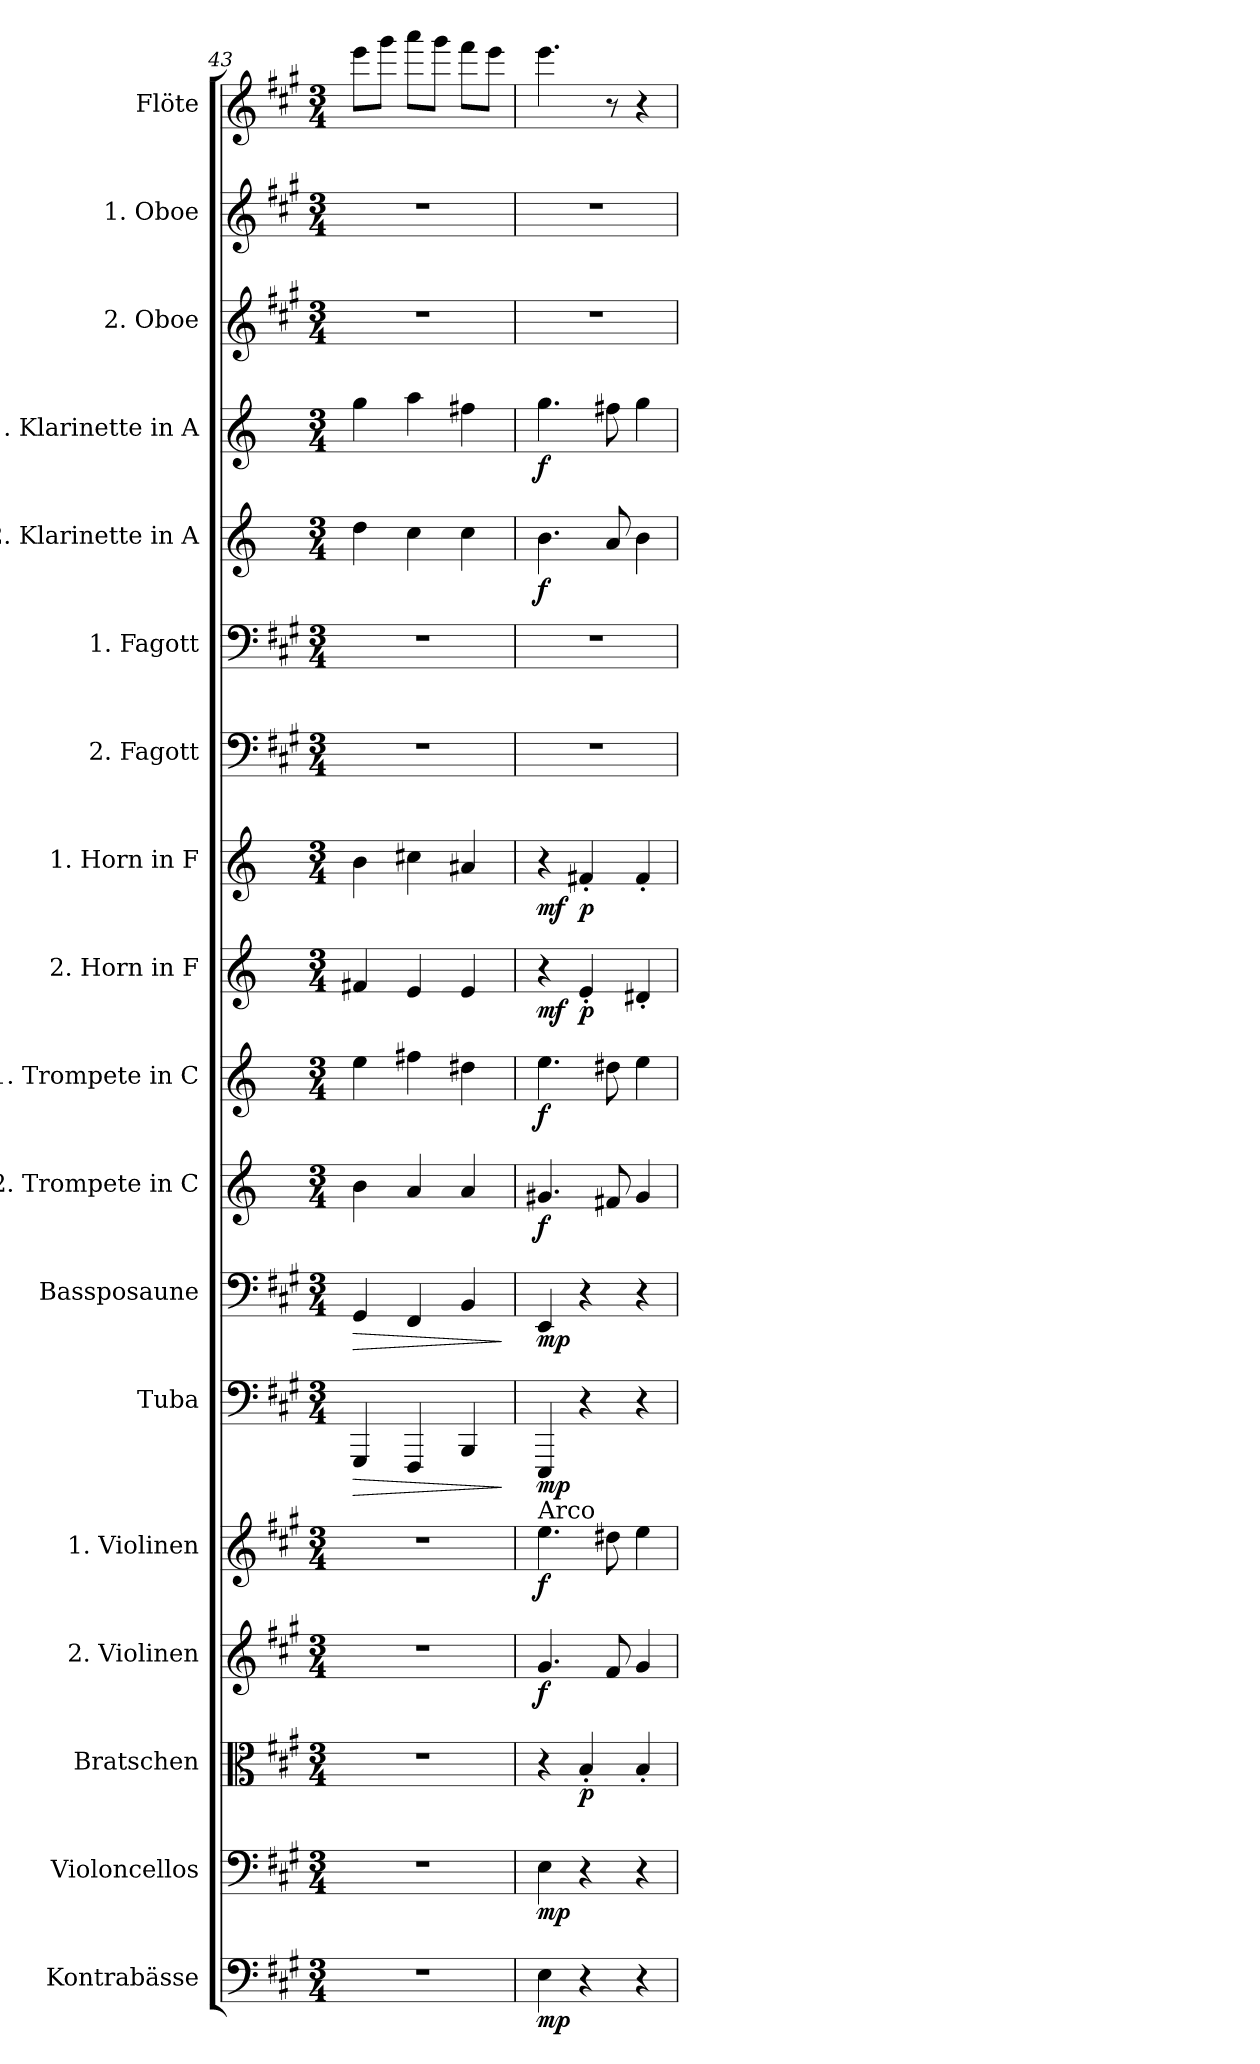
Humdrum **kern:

**kern	**dynam	**kern	**dynam	**kern	**dynam	**kern	**dynam	**kern	**dynam	**kern	**dynam	**kern	**dynam	**kern	**dynam	**kern	**dynam	**kern	**dynam	**kern	**dynam	**kern	**kern	**kern	**dynam	**kern	**dynam	**kern	**kern	**kern
*part18	*part18	*part17	*part17	*part16	*part16	*part15	*part15	*part14	*part14	*part13	*part13	*part12	*part12	*part11	*part11	*part10	*part10	*part9	*part9	*part8	*part8	*part7	*part6	*part5	*part5	*part4	*part4	*part3	*part2	*part1
*staff18	*staff18	*staff17	*staff17	*staff16	*staff16	*staff15	*staff15	*staff14	*staff14	*staff13	*staff13	*staff12	*staff12	*staff11	*staff11	*staff10	*staff10	*staff9	*staff9	*staff8	*staff8	*staff7	*staff6	*staff5	*staff5	*staff4	*staff4	*staff3	*staff2	*staff1
*I"Kontrabässe	*	*I"Violoncellos	*	*I"Bratschen	*	*I"2. Violinen	*	*I"1. Violinen	*	*I"Tuba	*	*I"Bassposaune	*	*I"2. Trompete in C	*	*I"1. Trompete in C	*	*I"2. Horn in F	*	*I"1. Horn in F	*	*I"2. Fagott	*I"1. Fagott	*I"2. Klarinette in A	*	*I"1. Klarinette in A	*	*I"2. Oboe	*I"1. Oboe	*I"Flöte
*I'Kbs.	*	*I'Vcs.	*	*I'Bran.	*	*I'2. Vln.	*	*I'1. Vln.	*	*I'Tba.	*	*I'B.psn.	*	*	*	*	*	*	*	*	*	*I'2. Fgt.	*I'1. Fgt.	*	*	*	*	*I'2. Ob.	*I'1. Ob.	*I'Fl.
*clefF4	*	*clefF4	*	*clefC3	*	*clefG2	*	*clefG2	*	*clefF4	*	*clefF4	*	*clefG2	*	*clefG2	*	*clefG2	*	*clefG2	*	*clefF4	*clefF4	*clefG2	*	*clefG2	*	*clefG2	*clefG2	*clefG2
*ITrd7c12	*	*	*	*	*	*	*	*	*	*	*	*	*	*	*	*	*	*ITrd4c7	*	*ITrd4c7	*	*	*	*ITrd2c3	*	*ITrd2c3	*	*	*	*
*k[f#c#g#]	*	*k[f#c#g#]	*	*k[f#c#g#]	*	*k[f#c#g#]	*	*k[f#c#g#]	*	*k[f#c#g#]	*	*k[f#c#g#]	*	*k[]	*	*k[]	*	*k[b-]	*	*k[b-]	*	*k[f#c#g#]	*k[f#c#g#]	*k[f#c#g#]	*	*k[f#c#g#]	*	*k[f#c#g#]	*k[f#c#g#]	*k[f#c#g#]
*M3/4	*	*M3/4	*	*M3/4	*	*M3/4	*	*M3/4	*	*M3/4	*	*M3/4	*	*M3/4	*	*M3/4	*	*M3/4	*	*M3/4	*	*M3/4	*M3/4	*M3/4	*	*M3/4	*	*M3/4	*M3/4	*M3/4
=43	=43	=43	=43	=43	=43	=43	=43	=43	=43	=43	=43	=43	=43	=43	=43	=43	=43	=43	=43	=43	=43	=43	=43	=43	=43	=43	=43	=43	=43	=43
!	!	!	!	!	!	!	!	!	!	!	!LO:HP:b	!	!LO:HP:b	!	!	!	!	!	!	!	!	!	!	!	!	!	!	!	!	!
2.r	.	2.r	.	2.r	.	2.r	.	2.r	.	4GGG#/	>	4GG#/	>	4b\	.	4ee\	.	4Bn/	.	4e\	.	2.r	2.r	4b\	.	4ee\	.	2.r	2.r	8eee\L
.	.	.	.	.	.	.	.	.	.	.	.	.	.	.	.	.	.	.	.	.	.	.	.	.	.	.	.	.	.	8ggg#\J
.	.	.	.	.	.	.	.	.	.	4FFF#/	.	4FF#/	.	4a/	.	4ff#X\	.	4A/	.	4f#X\	.	.	.	4a\	.	4ff#\	.	.	.	8aaa\L
.	.	.	.	.	.	.	.	.	.	.	.	.	.	.	.	.	.	.	.	.	.	.	.	.	.	.	.	.	.	8ggg#\J
.	.	.	.	.	.	.	.	.	.	4BBB/	.	4BB/	.	4a/	.	4dd#X\	.	4A/	.	4d#X/	.	.	.	4a\	.	4dd#X\	.	.	.	8fff#\L
.	.	.	.	.	.	.	.	.	.	.	.	.	.	.	.	.	.	.	.	.	.	.	.	.	.	.	.	.	.	8eee\J
.	.	.	.	.	.	.	.	.	.	.	]	.	]	.	.	.	.	.	.	.	.	.	.	.	.	.	.	.	.	.
=44	=44	=44	=44	=44	=44	=44	=44	=44	=44	=44	=44	=44	=44	=44	=44	=44	=44	=44	=44	=44	=44	=44	=44	=44	=44	=44	=44	=44	=44	=44
!	!	!	!	!	!	!	!	!LO:TX:a:t=Arco	!	!	!	!	!	!	!	!	!	!	!	!	!	!	!	!	!	!	!	!	!	!
!	!LO:DY:b	!	!LO:DY:b	!	!	!	!LO:DY:b	!	!LO:DY:b	!	!LO:DY:b	!	!LO:DY:b	!	!LO:DY:b	!	!LO:DY:b	!	!LO:DY:b	!	!LO:DY:b	!	!	!	!LO:DY:b	!	!LO:DY:b	!	!	!
4EE\	mp	4E\	mp	4r	.	4.g#/	f	4.ee\	f	4EEE/	mp	4EE/	mp	4.g#X/	f	4.ee\	f	4r	mf	4r	mf	2.r	2.r	4.g#\	f	4.ee\	f	2.r	2.r	4.eee\
!	!	!	!	!	!LO:DY:b	!	!	!	!	!	!	!	!	!	!	!	!	!	!LO:DY:b	!	!LO:DY:b	!	!	!	!	!	!	!	!	!
4r	.	4r	.	4B'/	p	.	.	.	.	4r	.	4r	.	.	.	.	.	4A'/	p	4Bn'/	p	.	.	.	.	.	.	.	.	.
.	.	.	.	.	.	8f#/	.	8dd#X\	.	.	.	.	.	8f#X/	.	8dd#X\	.	.	.	.	.	.	.	8f#/	.	8dd#X\	.	.	.	8r
4r	.	4r	.	4B'/	.	4g#/	.	4ee\	.	4r	.	4r	.	4g#/	.	4ee\	.	4G#X'/	.	4B'/	.	.	.	4g#\	.	4ee\	.	.	.	4r
=	=	=	=	=	=	=	=	=	=	=	=	=	=	=	=	=	=	=	=	=	=	=	=	=	=	=	=	=	=	=
*-	*-	*-	*-	*-	*-	*-	*-	*-	*-	*-	*-	*-	*-	*-	*-	*-	*-	*-	*-	*-	*-	*-	*-	*-	*-	*-	*-	*-	*-	*-
